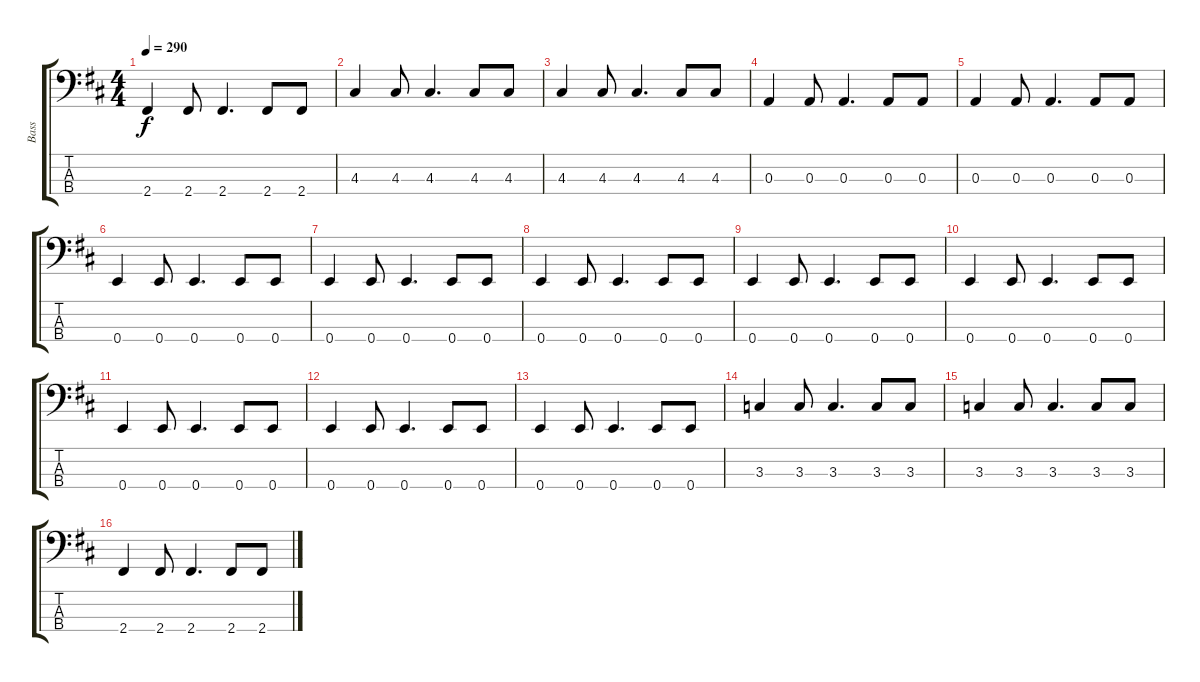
\track ("Bass" "Bass") {instrument electricbassfinger}
\staff {score tabs}
\tuning (G2 D2 A1 E1) {hide}
\ts (4 4)
\tempo 290
\clef f4
\ks d
2.4.4{dy f} 2.4.8 2.4.4{d} 2.4.8 2.4.8 |
4.3.4 4.3.8 4.3.4{d} 4.3.8 4.3.8 |
4.3.4 4.3.8 4.3.4{d} 4.3.8 4.3.8 |
0.3.4 0.3.8 0.3.4{d} 0.3.8 0.3.8 |
0.3.4 0.3.8 0.3.4{d} 0.3.8 0.3.8 |
0.4.4 0.4.8 0.4.4{d} 0.4.8 0.4.8 |
0.4.4 0.4.8 0.4.4{d} 0.4.8 0.4.8 |
0.4.4 0.4.8 0.4.4{d} 0.4.8 0.4.8 |
0.4.4 0.4.8 0.4.4{d} 0.4.8 0.4.8 |
0.4.4 0.4.8 0.4.4{d} 0.4.8 0.4.8 |
0.4.4 0.4.8 0.4.4{d} 0.4.8 0.4.8 |
0.4.4 0.4.8 0.4.4{d} 0.4.8 0.4.8 |
0.4.4 0.4.8 0.4.4{d} 0.4.8 0.4.8 |
3.3.4 3.3.8 3.3.4{d} 3.3.8 3.3.8 |
3.3.4 3.3.8 3.3.4{d} 3.3.8 3.3.8 |
2.4.4 2.4.8 2.4.4{d} 2.4.8 2.4.8
